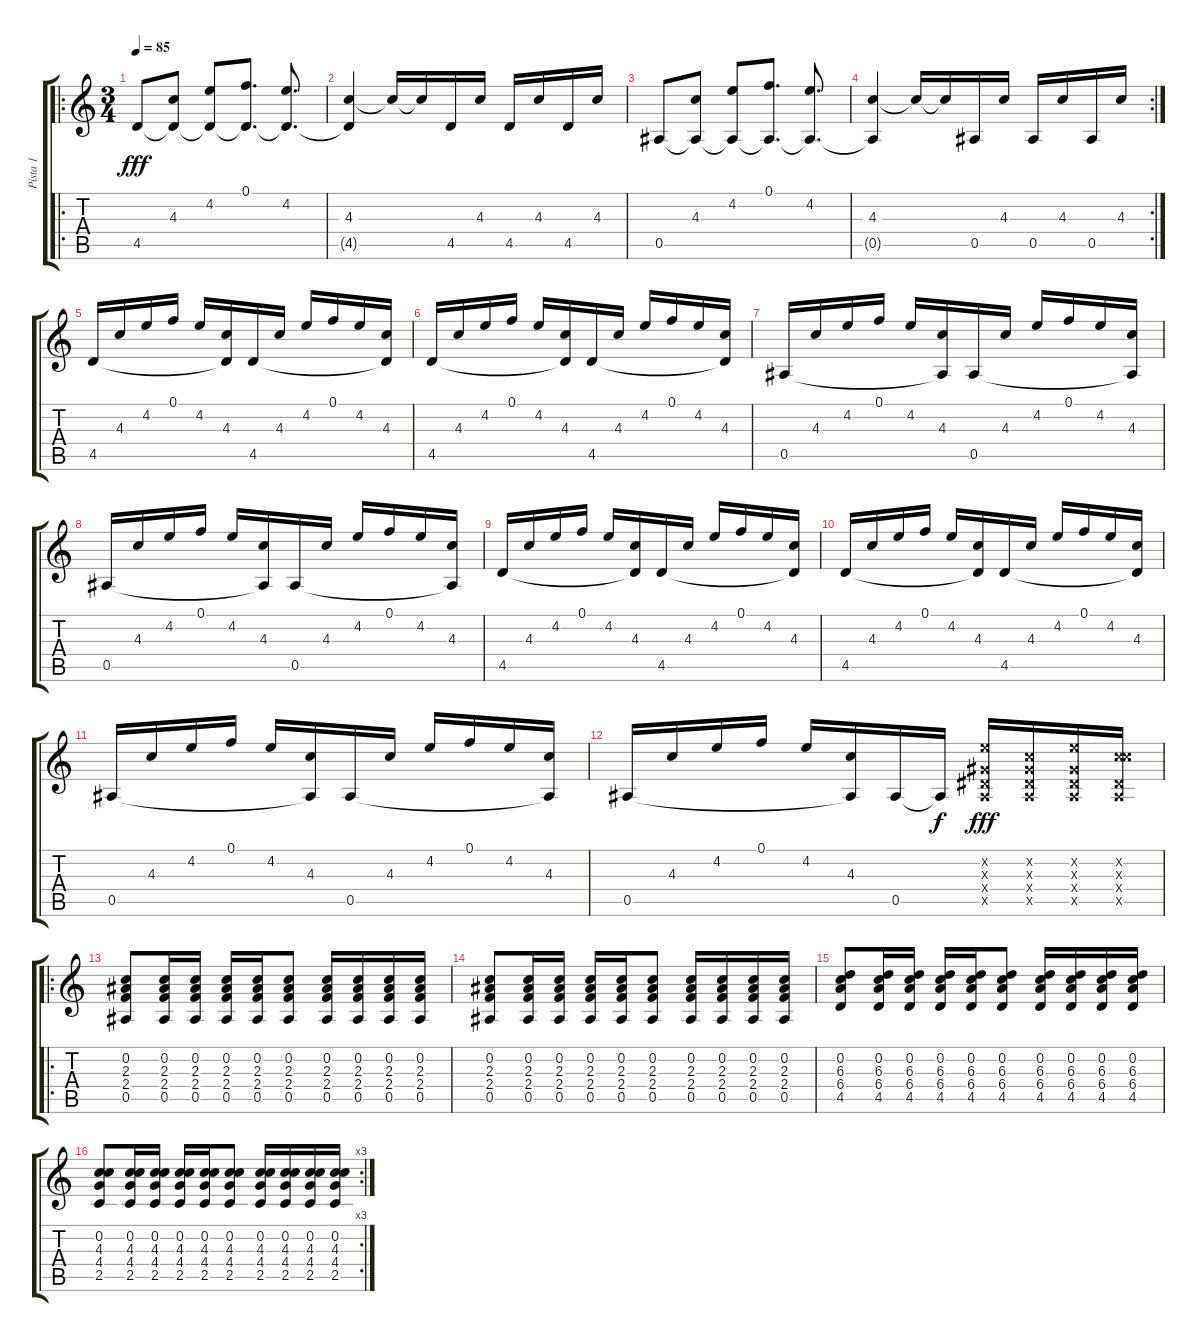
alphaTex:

\track ("Pista 1" "Pista 1") {instrument acousticguitarsteel}
\staff {score tabs}
\tuning (F4 C4 Ab3 Eb3 Bb2 F2) {hide}
\ro
\ts (3 4)
\tempo 85
\clef g2
\ks c
4.5.8{dy fff volume 16} (4.3 4.5{t}).8 (4.2 4.5{t}).8 (0.1 4.5{t}).8{d} (4.2 4.5{t}).8{d} |
(4.3 4.5{t}).4 4.3{t}.16 4.3{t}.16 4.5.16 4.3.16 4.5.16 4.3.16 4.5.16 4.3.16 |
0.5.8 (4.3 0.5{t}).8 (4.2 0.5{t}).8 (0.1 0.5{t}).8{d} (4.2 0.5{t}).8{d} |
\rc 2
(4.3 0.5{t}).4 4.3{t}.16 4.3{t}.16 0.5.16 4.3.16 0.5.16 4.3.16 0.5.16 4.3.16 |
4.5.16 4.3.16 4.2.16 0.1.16 4.2.16 (4.3 4.5{t}).16 4.5.16 4.3.16 4.2.16 0.1.16 4.2.16 (4.3 4.5{t}).16 |
4.5.16 4.3.16 4.2.16 0.1.16 4.2.16 (4.3 4.5{t}).16 4.5.16 4.3.16 4.2.16 0.1.16 4.2.16 (4.3 4.5{t}).16 |
0.5.16 4.3.16 4.2.16 0.1.16 4.2.16 (4.3 0.5{t}).16 0.5.16 4.3.16 4.2.16 0.1.16 4.2.16 (4.3 0.5{t}).16 |
0.5.16 4.3.16 4.2.16 0.1.16 4.2.16 (4.3 0.5{t}).16 0.5.16 4.3.16 4.2.16 0.1.16 4.2.16 (4.3 0.5{t}).16 |
4.5.16 4.3.16 4.2.16 0.1.16 4.2.16 (4.3 4.5{t}).16 4.5.16 4.3.16 4.2.16 0.1.16 4.2.16 (4.3 4.5{t}).16 |
4.5.16 4.3.16 4.2.16 0.1.16 4.2.16 (4.3 4.5{t}).16 4.5.16 4.3.16 4.2.16 0.1.16 4.2.16 (4.3 4.5{t}).16 |
0.5.16 4.3.16 4.2.16 0.1.16 4.2.16 (4.3 0.5{t}).16 0.5.16 4.3.16 4.2.16 0.1.16 4.2.16 (4.3 0.5{t}).16 |
0.5.16 4.3.16 4.2.16 0.1.16 4.2.16 (4.3 0.5{t}).16 0.5.16 0.5{t}.16{dy f} (4.2{x} 0.3{x} 0.4{x} 0.5{x}).16{dy fff} (0.2{x} 0.3{x} 0.4{x} 0.5{x}).16 (4.2{x} 0.3{x} 0.4{x} 0.5{x}).16 (0.2{x} 4.3{x} 0.4{x} 0.5{x}).16 |
\ro
(0.2 2.3 2.4 0.5).8 (0.2 2.3 2.4 0.5).16 (0.2 2.3 2.4 0.5).16 (0.2 2.3 2.4 0.5).16 (0.2 2.3 2.4 0.5).16 (0.2 2.3 2.4 0.5).8 (0.2 2.3 2.4 0.5).16 (0.2 2.3 2.4 0.5).16 (0.2 2.3 2.4 0.5).16 (0.2 2.3 2.4 0.5).16 |
(0.2 2.3 2.4 0.5).8 (0.2 2.3 2.4 0.5).16 (0.2 2.3 2.4 0.5).16 (0.2 2.3 2.4 0.5).16 (0.2 2.3 2.4 0.5).16 (0.2 2.3 2.4 0.5).8 (0.2 2.3 2.4 0.5).16 (0.2 2.3 2.4 0.5).16 (0.2 2.3 2.4 0.5).16 (0.2 2.3 2.4 0.5).16 |
(0.2 6.3 6.4 4.5).8 (0.2 6.3 6.4 4.5).16 (0.2 6.3 6.4 4.5).16 (0.2 6.3 6.4 4.5).16 (0.2 6.3 6.4 4.5).16 (0.2 6.3 6.4 4.5).8 (0.2 6.3 6.4 4.5).16 (0.2 6.3 6.4 4.5).16 (0.2 6.3 6.4 4.5).16 (0.2 6.3 6.4 4.5).16 |
\rc 3
(0.2 4.3 4.4 2.5).8 (0.2 4.3 4.4 2.5).16 (0.2 4.3 4.4 2.5).16 (0.2 4.3 4.4 2.5).16 (0.2 4.3 4.4 2.5).16 (0.2 4.3 4.4 2.5).8 (0.2 4.3 4.4 2.5).16 (0.2 4.3 4.4 2.5).16 (0.2 4.3 4.4 2.5).16 (0.2 4.3 4.4 2.5).16
